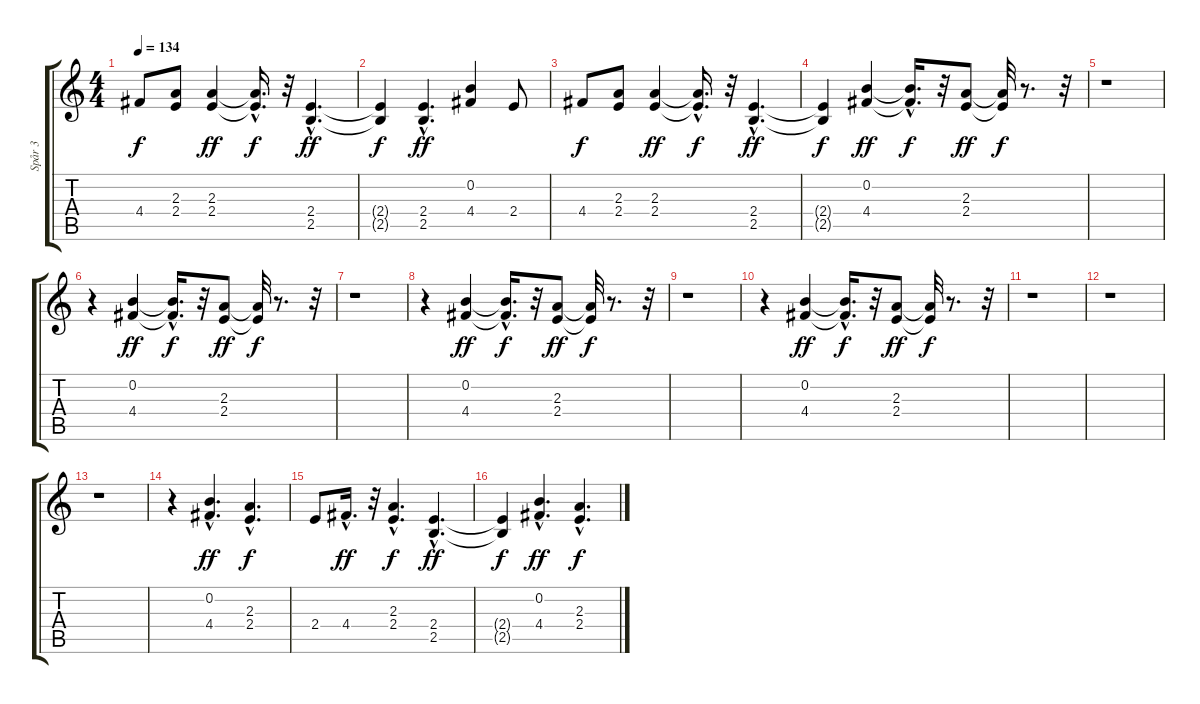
\track ("Spår 3" "Spår 3") {instrument overdrivenguitar}
\staff {score tabs}
\tuning (E4 B3 G3 D3 A2 E2) {hide}
\ts (4 4)
\tempo 134
\clef g2
\ks c
4.4.8{dy f} (2.3 2.4).8 (2.3 2.4).4{dy ff} (2.3{hac t} 2.4{hac t}).16{d dy f} r.32 (2.4{hac} 2.5{hac}).4{d dy ff} |
(2.4{t} 2.5{t}).4{dy f} (2.4{hac} 2.5{hac}).4{d dy ff} (0.2 4.4).4 2.4.8 |
4.4.8{dy f} (2.3 2.4).8 (2.3 2.4).4{dy ff} (2.3{hac t} 2.4{hac t}).16{d dy f} r.32 (2.4{hac} 2.5{hac}).4{d dy ff} |
(2.4{t} 2.5{t}).4{dy f} (0.2 4.4).4{dy ff} (0.2{hac t} 4.4{hac t}).16{d dy f} r.32 (2.3 2.4).8{dy ff} (2.3{t} 2.4{t}).32{dy f} r.8{d} r.32 |
r.1 |
r.4 (0.2 4.4).4{dy ff} (0.2{hac t} 4.4{hac t}).16{d dy f} r.32 (2.3 2.4).8{dy ff} (2.3{t} 2.4{t}).32{dy f} r.8{d} r.32 |
r.1 |
r.4 (0.2 4.4).4{dy ff} (0.2{hac t} 4.4{hac t}).16{d dy f} r.32 (2.3 2.4).8{dy ff} (2.3{t} 2.4{t}).32{dy f} r.8{d} r.32 |
r.1 |
r.4 (0.2 4.4).4{dy ff} (0.2{hac t} 4.4{hac t}).16{d dy f} r.32 (2.3 2.4).8{dy ff} (2.3{t} 2.4{t}).32{dy f} r.8{d} r.32 |
r.1 |
r.1 |
r.1 |
r.4 (0.2{hac} 4.4).4{d dy ff} (2.3{hac} 2.4{hac}).4{d dy f} |
2.4.8 4.4{hac}.16{d dy ff} r.32 (2.3{hac} 2.4{hac}).4{d dy f} (2.4{hac} 2.5{hac}).4{d dy ff} |
(2.4{t} 2.5{t}).4{dy f} (0.2{hac} 4.4{hac}).4{d dy ff} (2.3{hac} 2.4{hac}).4{d dy f}
